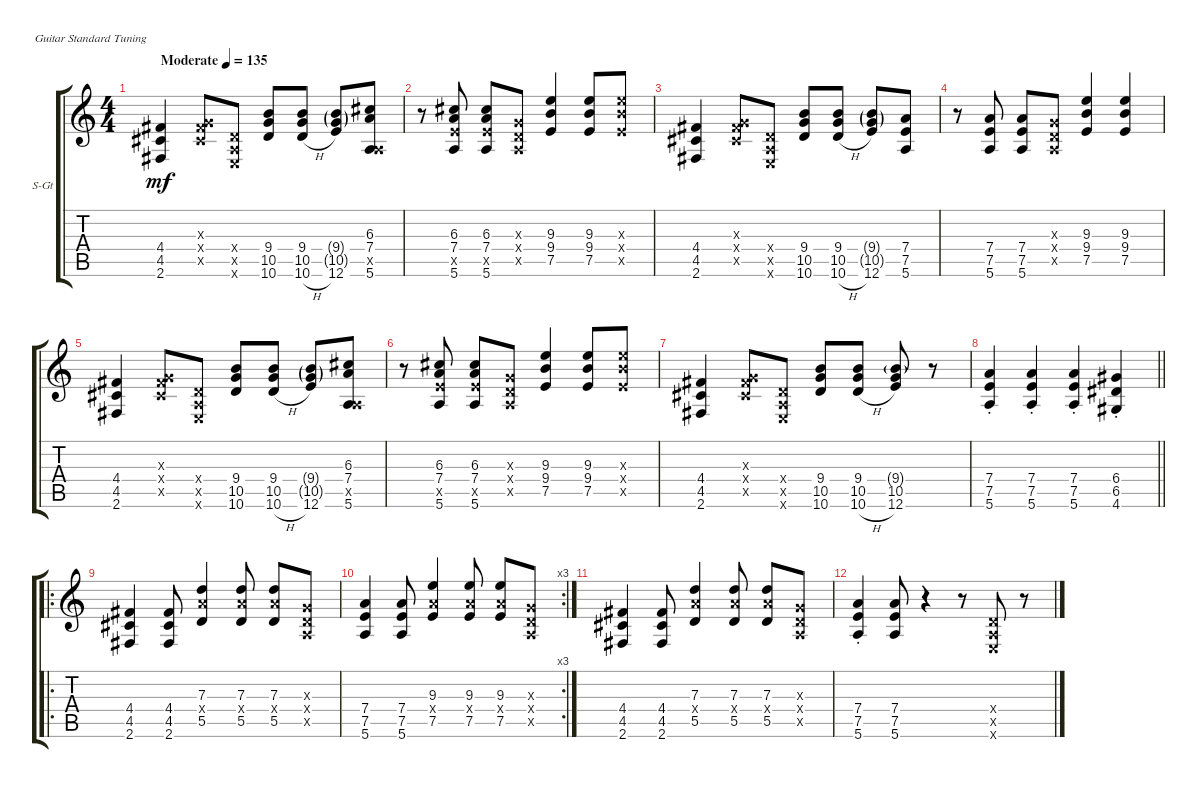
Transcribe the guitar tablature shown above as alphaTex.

\bracketExtendMode groupsimilarinstruments
\firstSystemTrackNameOrientation horizontal
\otherSystemsTrackNameOrientation horizontal
\track ("Акустика" "S-Gt") {instrument acousticguitarsteel}
\staff {score tabs}
\tuning (E4 B3 G3 D3 A2 E2)
\ts (4 4)
\tempo (135 "Moderate")
\clef g2
\ks c
(4.4 4.5 2.6).4{dy mf instrument acousticguitarsteel} (4.4{x} 4.5{x} 0.3{x}).8 (0.4{x} 0.5{x} 0.6{x}).8 (9.4 10.5 10.6).8 (9.4 10.5 10.6{h}).8 (12.6 9.4{g} 10.5{g}).8 (7.4 5.6 0.5{x} 6.3).8 |
r.8 (7.4 7.5{x} 5.6 6.3).8 (7.4 7.5{x} 5.6 6.3).8 (0.3{x} 0.4{x} 0.5{x}).8 (9.3 9.4 7.5).4 (9.3 9.4 7.5).8 (7.5{x} 9.4{x} 9.3{x}).8 |
\beaming (8 2 2 2 2)
(4.4 4.5 2.6).4 (4.4{x} 4.5{x} 0.3{x}).8 (0.4{x} 0.5{x} 0.6{x}).8 (9.4 10.5 10.6).8 (9.4 10.5 10.6{h}).8 (12.6 9.4{g} 10.5{g}).8 (7.4 7.5 5.6).8 |
r.8 (7.4 7.5 5.6).8 (7.4 7.5 5.6).8 (0.3{x} 0.4{x} 0.5{x}).8 (9.3 9.4 7.5).4 (7.5 9.4 9.3).4 |
(4.4 4.5 2.6).4 (4.4{x} 4.5{x} 0.3{x}).8 (0.4{x} 0.5{x} 0.6{x}).8 (9.4 10.5 10.6).8 (9.4 10.5 10.6{h}).8 (12.6 9.4{g} 10.5{g}).8 (7.4 5.6 0.5{x} 6.3).8 |
r.8 (7.4 7.5{x} 5.6 6.3).8 (7.4 7.5{x} 5.6 6.3).8 (0.3{x} 0.4{x} 0.5{x}).8 (9.3 9.4 7.5).4 (9.3 9.4 7.5).8 (7.5{x} 9.4{x} 9.3{x}).8 |
(4.4 4.5 2.6).4 (4.4{x} 4.5{x} 0.3{x}).8 (0.4{x} 0.5{x} 0.6{x}).8 (9.4 10.5 10.6).8 (9.4 10.5 10.6{h}).8 (12.6 9.4{g} 10.5).8 r.8 |
\barLineRight lightlight
(7.4{st} 7.5{st} 5.6{st}).4 (7.4{st} 7.5{st} 5.6{st}).4 (7.4{st} 7.5{st} 5.6{st}).4 (6.4{st} 6.5{st} 4.6{st}).4 |
\ro
(4.4 4.5 2.6).4 (4.4 4.5 2.6).8 (7.3 7.4{x} 5.5).4 (7.3 7.4{x} 5.5).8 (7.3 7.4{x} 5.5).8 (0.4{x} 0.3{x} 0.5{x}).8 |
\rc 3
(7.4 7.5 5.6).4 (7.4 7.5 5.6).8 (9.3 7.4{x} 7.5).4 (9.3 7.4{x} 7.5).8 (9.3 7.4{x} 7.5).8 (0.4{x} 0.3{x} 0.5{x}).8 |
(4.4 4.5 2.6).4 (4.4 4.5 2.6).8 (7.3 7.4{x} 5.5).4 (7.3 7.4{x} 5.5).8 (7.3 7.4{x} 5.5).8 (0.4{x} 0.3{x} 0.5{x}).8 |
(7.4{st} 7.5{st} 5.6{st}).4 (7.4 7.5 5.6).8 r.4 r.8 (0.5{x} 0.6{x} 0.4{x}).8 r.8
